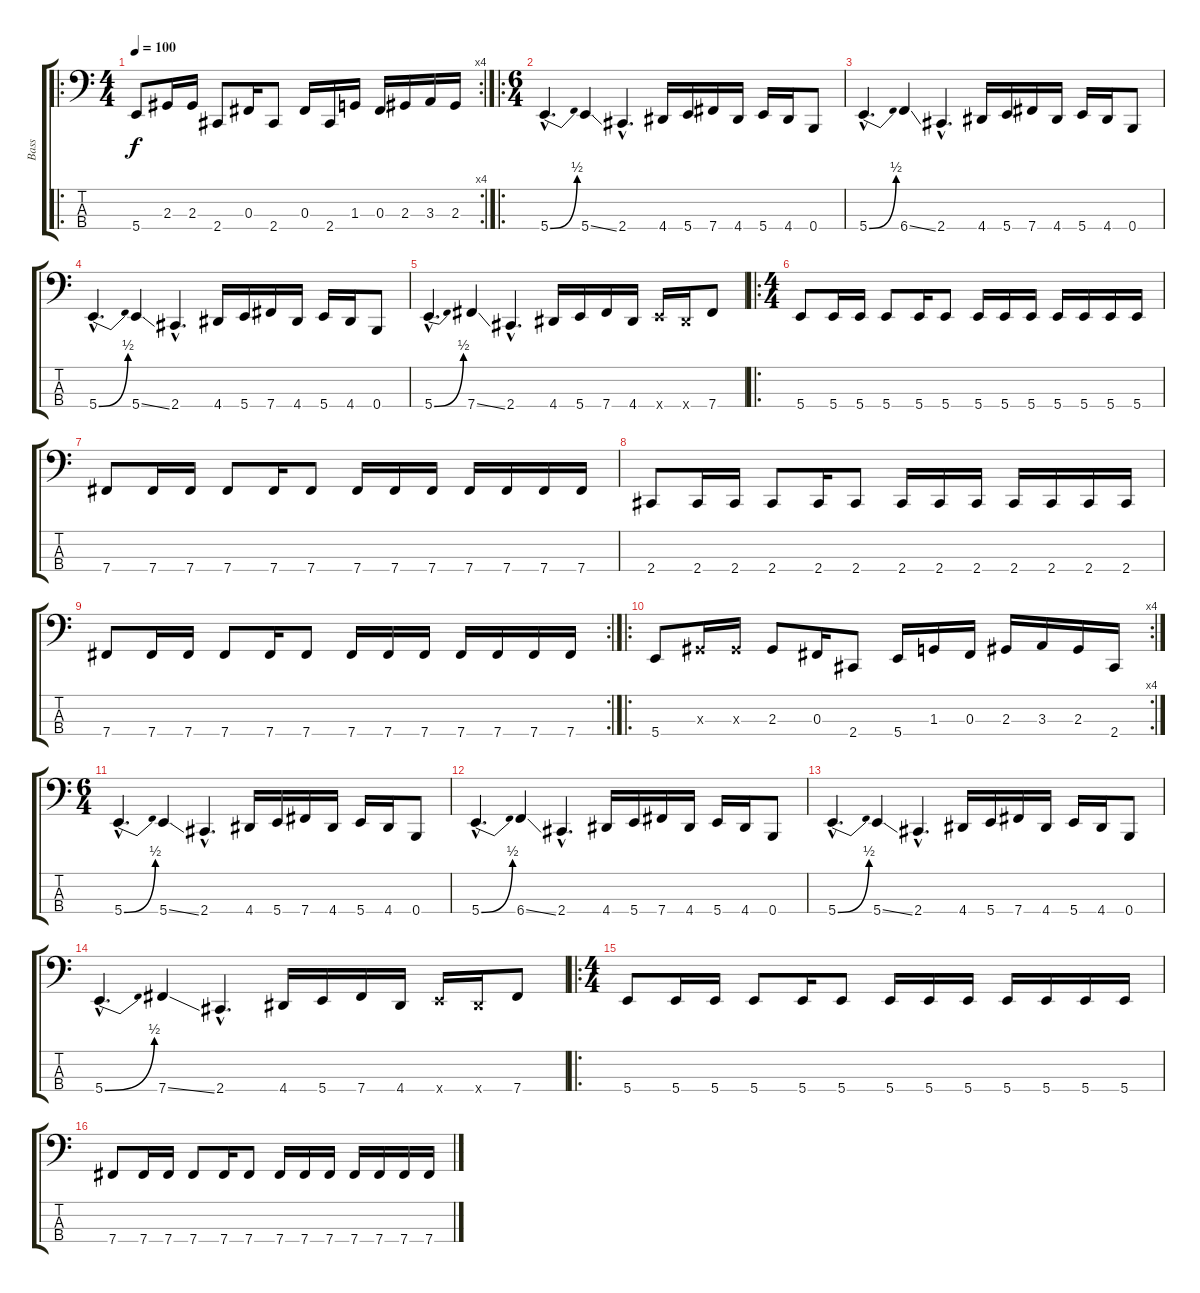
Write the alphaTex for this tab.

\track ("Bass" "Bass") {instrument electricbassfinger}
\staff {score tabs}
\tuning (E2 B1 Gb1 B0) {hide}
\ro
\rc 4
\ts (4 4)
\tempo 100
\clef f4
\ks c
5.4.8{dy f instrument electricbassfinger} 2.3.16 2.3.16 2.4.8 0.3.16 2.4.8 0.3.16 2.4.16 1.3.16 0.3.16 2.3.16 3.3.16 2.3.16 |
\ro
\ts (6 4)
5.4{be (bend 0 0 60 2) hac}.4{d} 5.4{ss}.4 2.4{hac}.4{d} 4.4.16 5.4.16 7.4.16 4.4.16 5.4.16 4.4.16 0.4.8 |
5.4{be (bend 0 0 60 2) hac}.4{d} 6.4{ss}.4 2.4{hac}.4{d} 4.4.16 5.4.16 7.4.16 4.4.16 5.4.16 4.4.16 0.4.8 |
5.4{be (bend 0 0 60 2) hac}.4{d} 5.4{ss}.4 2.4{hac}.4{d} 4.4.16 5.4.16 7.4.16 4.4.16 5.4.16 4.4.16 0.4.8 |
5.4{be (bend 0 0 60 2) hac}.4{d} 7.4{ss}.4 2.4{hac}.4{d} 4.4.16 5.4.16 7.4.16 4.4.16 5.4{x}.16 4.4{x}.16 7.4.8 |
\ro
\ts (4 4)
5.4.8 5.4.16 5.4.16 5.4.8 5.4.16 5.4.8 5.4.16 5.4.16 5.4.16 5.4.16 5.4.16 5.4.16 5.4.16 |
7.4.8 7.4.16 7.4.16 7.4.8 7.4.16 7.4.8 7.4.16 7.4.16 7.4.16 7.4.16 7.4.16 7.4.16 7.4.16 |
2.4.8 2.4.16 2.4.16 2.4.8 2.4.16 2.4.8 2.4.16 2.4.16 2.4.16 2.4.16 2.4.16 2.4.16 2.4.16 |
\rc 2
7.4.8 7.4.16 7.4.16 7.4.8 7.4.16 7.4.8 7.4.16 7.4.16 7.4.16 7.4.16 7.4.16 7.4.16 7.4.16 |
\ro
\rc 4
5.4.8 2.3{x}.16 2.3{x}.16 2.3.8 0.3.16 2.4.8 5.4.16 1.3.16 0.3.16 2.3.16 3.3.16 2.3.16 2.4.16 |
\ts (6 4)
5.4{be (bend 0 0 60 2) hac}.4{d} 5.4{ss}.4 2.4{hac}.4{d} 4.4.16 5.4.16 7.4.16 4.4.16 5.4.16 4.4.16 0.4.8 |
5.4{be (bend 0 0 60 2) hac}.4{d} 6.4{ss}.4 2.4{hac}.4{d} 4.4.16 5.4.16 7.4.16 4.4.16 5.4.16 4.4.16 0.4.8 |
5.4{be (bend 0 0 60 2) hac}.4{d} 5.4{ss}.4 2.4{hac}.4{d} 4.4.16 5.4.16 7.4.16 4.4.16 5.4.16 4.4.16 0.4.8 |
5.4{be (bend 0 0 60 2) hac}.4{d} 7.4{ss}.4 2.4{hac}.4{d} 4.4.16 5.4.16 7.4.16 4.4.16 5.4{x}.16 4.4{x}.16 7.4.8 |
\ro
\ts (4 4)
5.4.8 5.4.16 5.4.16 5.4.8 5.4.16 5.4.8 5.4.16 5.4.16 5.4.16 5.4.16 5.4.16 5.4.16 5.4.16 |
7.4.8 7.4.16 7.4.16 7.4.8 7.4.16 7.4.8 7.4.16 7.4.16 7.4.16 7.4.16 7.4.16 7.4.16 7.4.16
